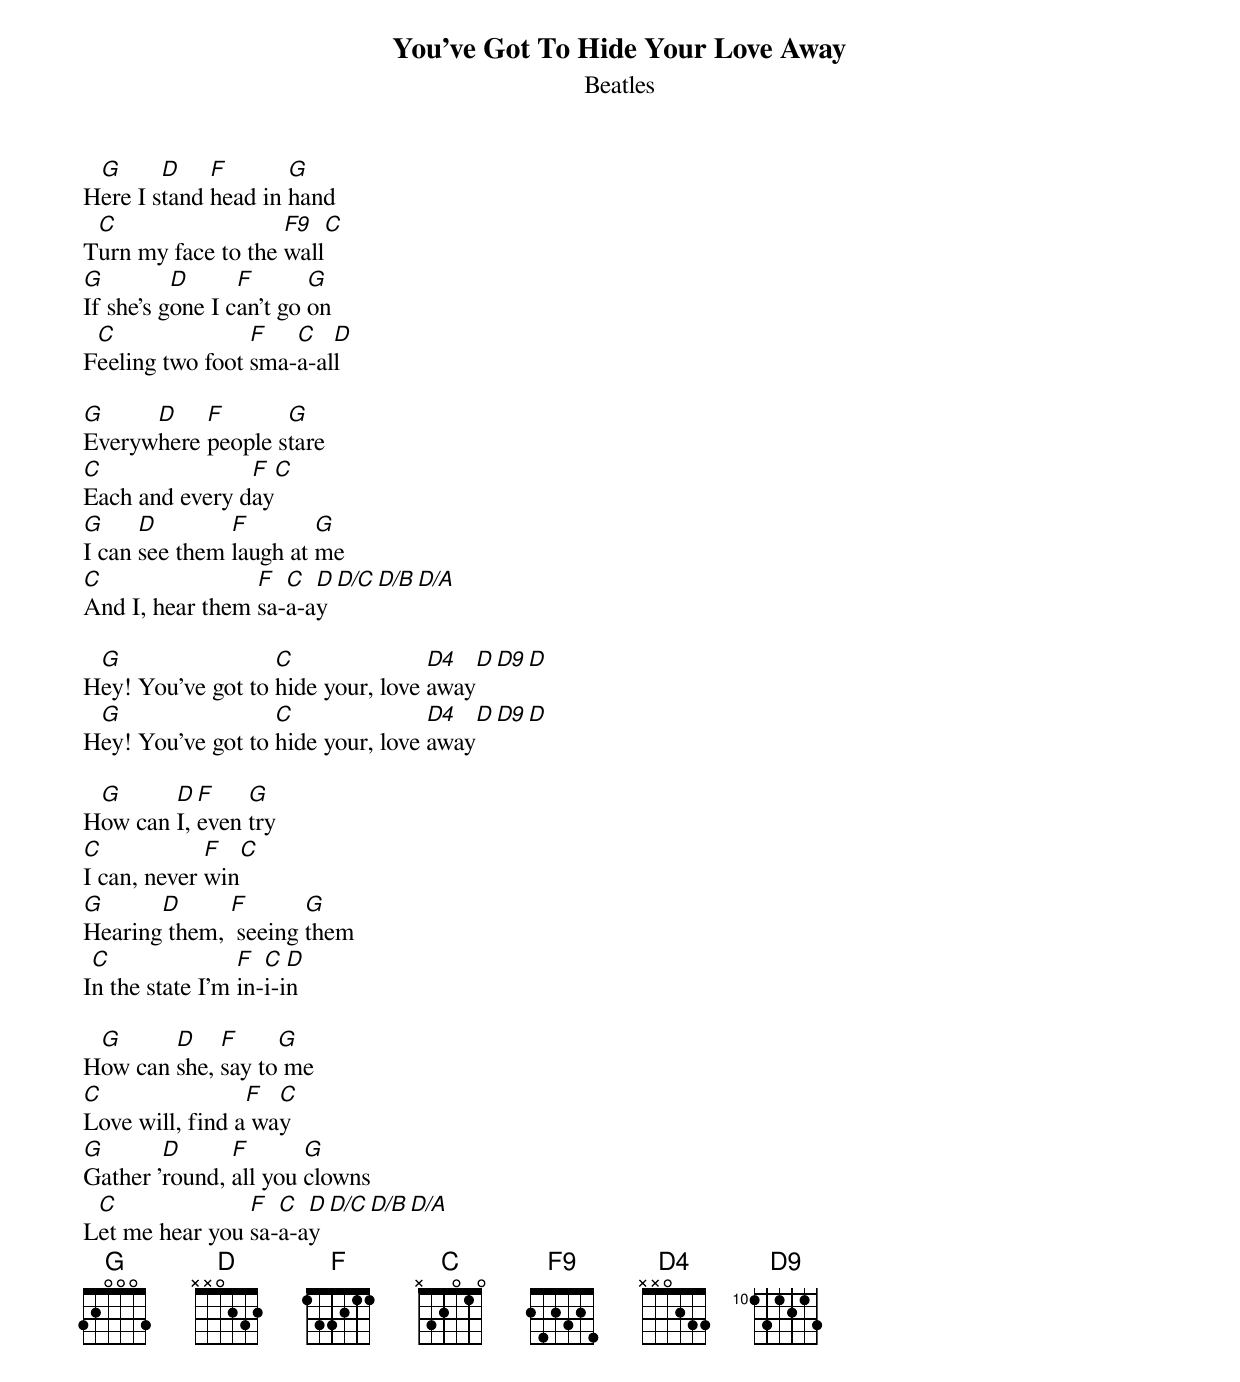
You've Got To Hide Your Love Away
Beatles

 G      D    F       G
Here I stand head in hand
 C                  F9   C
Turn my face to the wall
G         D      F       G
If she's gone I can't go on
 C               F   C   D
Feeling two foot sma-a-all

G     D    F       G
Everywhere people stare
C               F C
Each and every day
G     D        F        G
I can see them laugh at me
C                F  C  D D/C D/B D/A
And I, hear them sa-a-ay

 G                 C               D4    D D9    D
Hey! You've got to hide your, love away
 G                 C               D4    D D9    D
Hey! You've got to hide your, love away

 G      D  F    G
How can I, even try
C            F  C
I can, never win
G      D      F       G
Hearing them,  seeing them
 C               F  C  D
In the state I'm in-i-in

 G      D    F     G
How can she, say to me
C                F  C
Love will, find a way
G       D      F       G
Gather 'round, all you clowns
 C              F  C  D D/C D/B D/A
Let me hear you sa-a-ay
